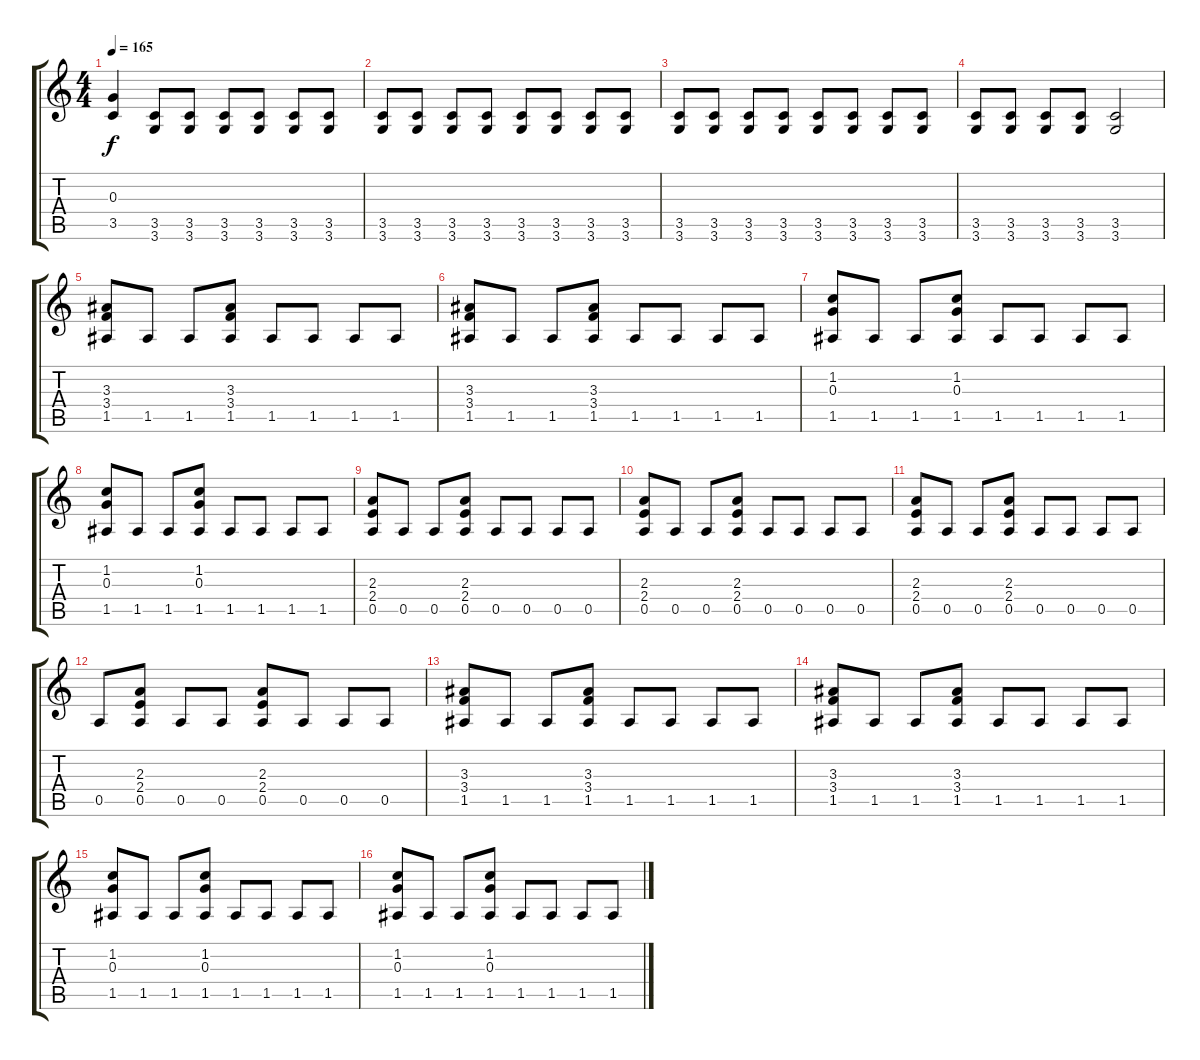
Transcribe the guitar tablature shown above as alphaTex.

\track "" {instrument distortionguitar}
\staff {score tabs}
\tuning (E4 B3 G3 D3 A2 E2) {hide}
\ts (4 4)
\tempo 165
\clef g2
\ks c
(0.3 3.5).4{dy f} (3.5 3.6).8 (3.5 3.6).8 (3.5 3.6).8 (3.5 3.6).8 (3.5 3.6).8 (3.5 3.6).8 |
(3.5 3.6).8 (3.5 3.6).8 (3.5 3.6).8 (3.5 3.6).8 (3.5 3.6).8 (3.5 3.6).8 (3.5 3.6).8 (3.5 3.6).8 |
(3.5 3.6).8 (3.5 3.6).8 (3.5 3.6).8 (3.5 3.6).8 (3.5 3.6).8 (3.5 3.6).8 (3.5 3.6).8 (3.5 3.6).8 |
(3.5 3.6).8 (3.5 3.6).8 (3.5 3.6).8 (3.5 3.6).8 (3.5 3.6).2 |
(3.3 3.4 1.5).8 1.5.8 1.5.8 (3.3 3.4 1.5).8 1.5.8 1.5.8 1.5.8 1.5.8 |
(3.3 3.4 1.5).8 1.5.8 1.5.8 (3.3 3.4 1.5).8 1.5.8 1.5.8 1.5.8 1.5.8 |
(1.2 0.3 1.5).8 1.5.8 1.5.8 (1.2 0.3 1.5).8 1.5.8 1.5.8 1.5.8 1.5.8 |
(1.2 0.3 1.5).8 1.5.8 1.5.8 (1.2 0.3 1.5).8 1.5.8 1.5.8 1.5.8 1.5.8 |
(2.3 2.4 0.5).8 0.5.8 0.5.8 (2.3 2.4 0.5).8 0.5.8 0.5.8 0.5.8 0.5.8 |
(2.3 2.4 0.5).8 0.5.8 0.5.8 (2.3 2.4 0.5).8 0.5.8 0.5.8 0.5.8 0.5.8 |
(2.3 2.4 0.5).8 0.5.8 0.5.8 (2.3 2.4 0.5).8 0.5.8 0.5.8 0.5.8 0.5.8 |
0.5.8 (2.3 2.4 0.5).8 0.5.8 0.5.8 (2.3 2.4 0.5).8 0.5.8 0.5.8 0.5.8 |
(3.3 3.4 1.5).8 1.5.8 1.5.8 (3.3 3.4 1.5).8 1.5.8 1.5.8 1.5.8 1.5.8 |
(3.3 3.4 1.5).8 1.5.8 1.5.8 (3.3 3.4 1.5).8 1.5.8 1.5.8 1.5.8 1.5.8 |
(1.2 0.3 1.5).8 1.5.8 1.5.8 (1.2 0.3 1.5).8 1.5.8 1.5.8 1.5.8 1.5.8 |
(1.2 0.3 1.5).8 1.5.8 1.5.8 (1.2 0.3 1.5).8 1.5.8 1.5.8 1.5.8 1.5.8
